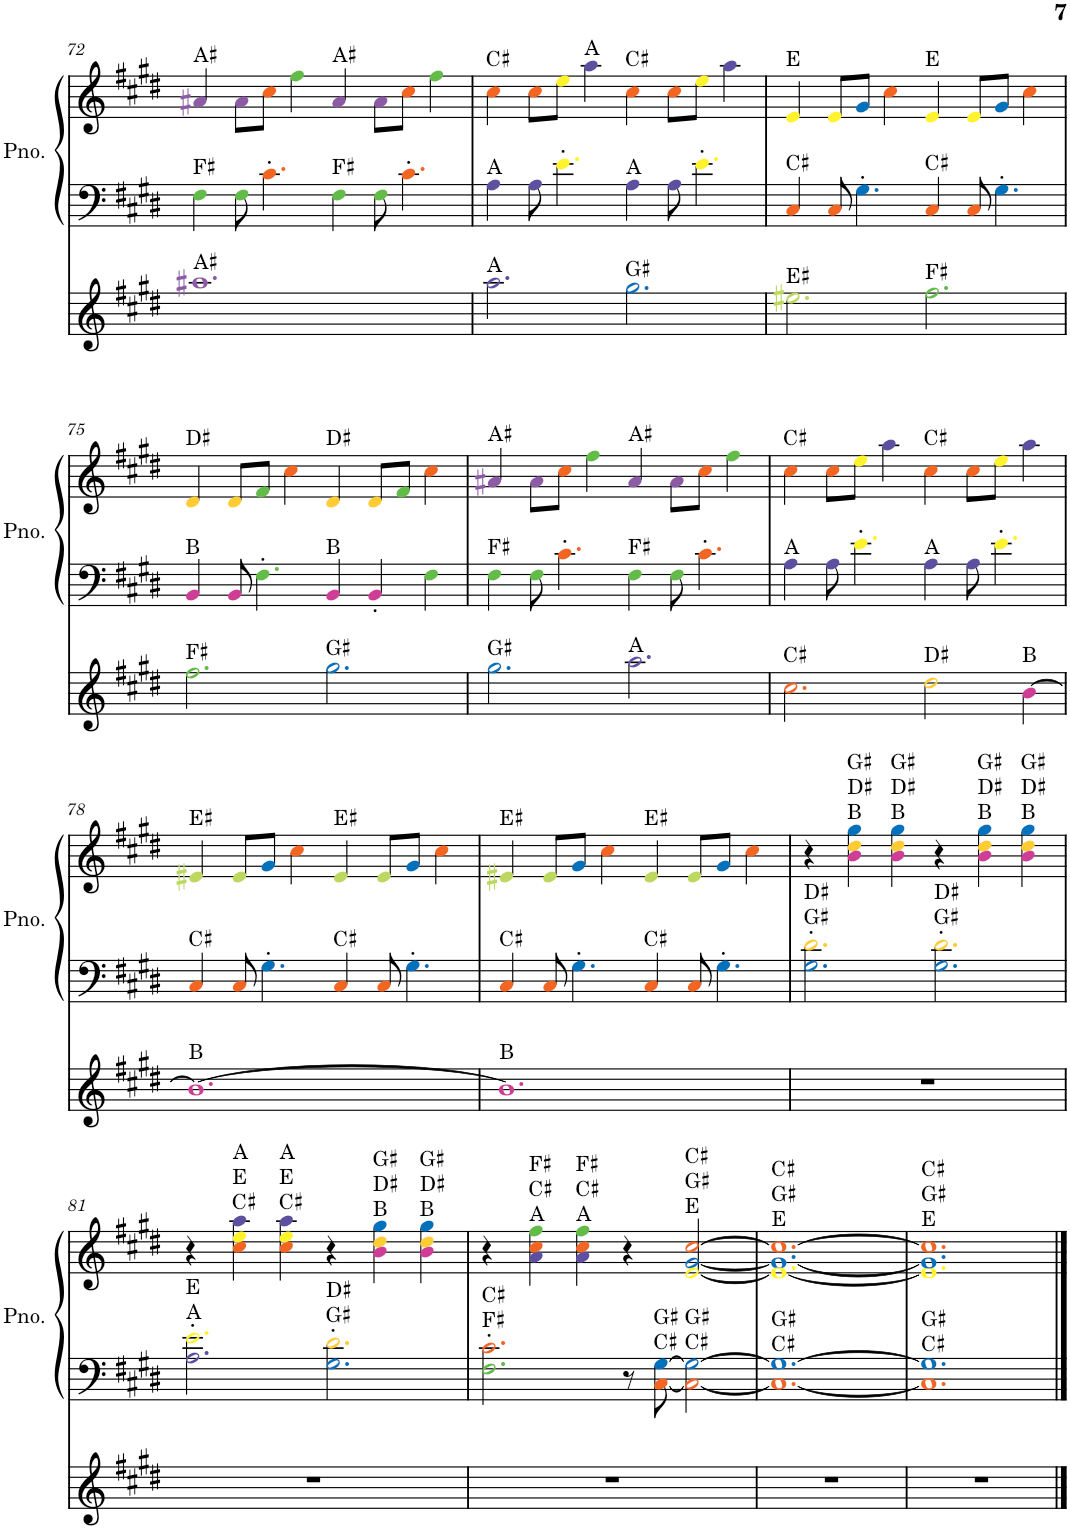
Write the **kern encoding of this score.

**kern	**kern	**kern
*part2	*part1	*part1
*staff3	*staff2	*staff1
*I"Piano, Flute	*I"Piano, Yamaha Grand Piano	*
*I'Pno	*I'Pno.	*
!!LO:PB:g=z
*clefG2	*clefF4	*clefG2
*k[f#c#g#d#]	*k[f#c#g#d#]	*k[f#c#g#d#]
*M6/4	*M6/4	*M6/4
=72	=72	=72
!	!	!LO:TX:a:t=A♯
!	!LO:TX:a:t=F♯	!
!LO:TX:a:t=A♯	!	!
1.aa#Xi	4F#j\	4a#Xi/
.	8F#j\	8a#i\L
.	4.c#'Z\	8cc#Z\J
.	.	4ff#j\
!	!	!LO:TX:a:t=A♯
!	!LO:TX:a:t=F♯	!
.	4F#j\	4a#i/
.	8F#j\	8a#i\L
.	4.c#'Z\	8cc#Z\J
.	.	4ff#j\
=73	=73	=73
!	!	!LO:TX:a:t=C♯
!	!LO:TX:a:t=A	!
!LO:TX:a:t=A	!	!
2.aaV\	4AV\	4cc#Z\
.	8AV\	8cc#Z\L
.	4.e'N\	8eeN\J
!	!	!LO:TX:a:t=A
.	.	4aaV\
!	!	!LO:TX:a:t=C♯
!	!LO:TX:a:t=A	!
!LO:TX:a:t=G♯	!	!
2.gg#l\	4AV\	4cc#Z\
.	8AV\	8cc#Z\L
.	4.e'N\	8eeN\J
.	.	4aaV\
=74	=74	=74
!	!	!LO:TX:a:t=E
!	!LO:TX:a:t=C♯	!
!LO:TX:a:t=E♯	!	!
2.ee#X!\	4C#Z/	4eN/
.	8C#Z/	8eN/L
.	4.G#'l\	8g#l/J
.	.	4cc#Z\
!	!	!LO:TX:a:t=E
!	!LO:TX:a:t=C♯	!
!LO:TX:a:t=F♯	!	!
2.ff#j\	4C#Z/	4eN/
.	8C#Z/	8eN/L
.	4.G#'l\	8g#l/J
.	.	4cc#Z\
!!LO:LB:g=z
=75	=75	=75
!	!	!LO:TX:a:t=D♯
!	!LO:TX:a:t=B	!
!LO:TX:a:t=F♯	!	!
2.ff#j\	4BB+/	4d#|/
.	8BB+/	8d#|/L
.	4.F#'j\	8f#j/J
.	.	4cc#Z\
!	!	!LO:TX:a:t=D♯
!	!LO:TX:a:t=B	!
!LO:TX:a:t=G♯	!	!
2.gg#l\	4BB+/	4d#|/
.	4BB'+/	8d#|/L
.	.	8f#j/J
.	4F#j\	4cc#Z\
=76	=76	=76
!	!	!LO:TX:a:t=A♯
!	!LO:TX:a:t=F♯	!
!LO:TX:a:t=G♯	!	!
2.gg#l\	4F#j\	4a#Xi/
.	8F#j\	8a#i\L
.	4.c#'Z\	8cc#Z\J
.	.	4ff#j\
!	!	!LO:TX:a:t=A♯
!	!LO:TX:a:t=F♯	!
!LO:TX:a:t=A	!	!
2.aaV\	4F#j\	4a#i/
.	8F#j\	8a#i\L
.	4.c#'Z\	8cc#Z\J
.	.	4ff#j\
=77	=77	=77
!	!	!LO:TX:a:t=C♯
!	!LO:TX:a:t=A	!
!LO:TX:a:t=C♯	!	!
2.cc#Z\	4AV\	4cc#Z\
.	8AV\	8cc#Z\L
.	4.e'N\	8eeN\J
.	.	4aaV\
!	!	!LO:TX:a:t=C♯
!	!LO:TX:a:t=A	!
!LO:TX:a:t=D♯	!	!
2dd#|\	4AV\	4cc#Z\
.	8AV\	8cc#Z\L
.	4.e'N\	8eeN\J
!LO:TX:a:t=B	!	!
[4b+\	.	4aaV\
!!LO:LB:g=z
=78	=78	=78
!	!	!LO:TX:a:t=E♯
!	!LO:TX:a:t=C♯	!
!LO:TX:a:t=B	!	!
1.b+_	4C#Z/	4e#X!/
.	8C#Z/	8e#!/L
.	4.G#'l\	8g#l/J
.	.	4cc#Z\
!	!	!LO:TX:a:t=E♯
!	!LO:TX:a:t=C♯	!
.	4C#Z/	4e#!/
.	8C#Z/	8e#!/L
.	4.G#'l\	8g#l/J
.	.	4cc#Z\
=79	=79	=79
!	!	!LO:TX:a:t=E♯
!	!LO:TX:a:t=C♯	!
!LO:TX:a:t=B	!	!
1.b+]	4C#Z/	4e#X!/
.	8C#Z/	8e#!/L
.	4.G#'l\	8g#l/J
.	.	4cc#Z\
!	!	!LO:TX:a:t=E♯
!	!LO:TX:a:t=C♯	!
.	4C#Z/	4e#!/
.	8C#Z/	8e#!/L
.	4.G#'l\	8g#l/J
.	.	4cc#Z\
=80	=80	=80
!	!LO:TX:a:t=D♯	!
!	!LO:TX:a:t=G♯	!
1.r	2.G#l\' 2.d#|\'	4r
!	!	!LO:TX:a:t=G♯
!	!	!LO:TX:a:t=D♯
!	!	!LO:TX:a:t=B
.	.	4b+\ 4dd#|\ 4gg#l\
!	!	!LO:TX:a:t=G♯
!	!	!LO:TX:a:t=D♯
!	!	!LO:TX:a:t=B
.	.	4b+\ 4dd#|\ 4gg#l\
!	!LO:TX:a:t=D♯	!
!	!LO:TX:a:t=G♯	!
.	2.G#l\' 2.d#|\'	4r
!	!	!LO:TX:a:t=G♯
!	!	!LO:TX:a:t=D♯
!	!	!LO:TX:a:t=B
.	.	4b+\ 4dd#|\ 4gg#l\
!	!	!LO:TX:a:t=G♯
!	!	!LO:TX:a:t=D♯
!	!	!LO:TX:a:t=B
.	.	4b+\ 4dd#|\ 4gg#l\
!!LO:LB:g=z
=81	=81	=81
!	!LO:TX:a:t=E	!
!	!LO:TX:a:t=A	!
1.r	2.AV\' 2.eN\'	4r
!	!	!LO:TX:a:t=A
!	!	!LO:TX:a:t=E
!	!	!LO:TX:a:t=C♯
.	.	4cc#Z\ 4eeN\ 4aaV\
!	!	!LO:TX:a:t=A
!	!	!LO:TX:a:t=E
!	!	!LO:TX:a:t=C♯
.	.	4cc#Z\ 4eeN\ 4aaV\
!	!LO:TX:a:t=D♯	!
!	!LO:TX:a:t=G♯	!
.	2.G#l\' 2.d#|\'	4r
!	!	!LO:TX:a:t=G♯
!	!	!LO:TX:a:t=D♯
!	!	!LO:TX:a:t=B
.	.	4b+\ 4dd#|\ 4gg#l\
!	!	!LO:TX:a:t=G♯
!	!	!LO:TX:a:t=D♯
!	!	!LO:TX:a:t=B
.	.	4b+\ 4dd#|\ 4gg#l\
=82	=82	=82
!	!LO:TX:a:t=C♯	!
!	!LO:TX:a:t=F♯	!
1.r	2.F#j\' 2.c#Z\'	4r
!	!	!LO:TX:a:t=F♯
!	!	!LO:TX:a:t=C♯
!	!	!LO:TX:a:t=A
.	.	4aV\ 4cc#Z\ 4ff#j\
!	!	!LO:TX:a:t=F♯
!	!	!LO:TX:a:t=C♯
!	!	!LO:TX:a:t=A
.	.	4aV\ 4cc#Z\ 4ff#j\
.	8r	4r
!	!LO:TX:a:t=G♯	!
!	!LO:TX:a:t=C♯	!
.	[8C#Z\ [8G#l\	.
!	!	!LO:TX:a:t=C♯
!	!	!LO:TX:a:t=G♯
!	!	!LO:TX:a:t=E
!	!LO:TX:a:t=G♯	!
!	!LO:TX:a:t=C♯	!
.	2C#Z\_ 2G#l\_	[2eN/ [2g#l/ [2cc#Z/
=83	=83	=83
!	!	!LO:TX:a:t=C♯
!	!	!LO:TX:a:t=G♯
!	!	!LO:TX:a:t=E
!	!LO:TX:a:t=G♯	!
!	!LO:TX:a:t=C♯	!
1.r	1.C#Z_ 1.G#l_	1.eN_ 1.g#l_ 1.cc#Z_
=84	=84	=84
!	!	!LO:TX:a:t=C♯
!	!	!LO:TX:a:t=G♯
!	!	!LO:TX:a:t=E
!	!LO:TX:a:t=G♯	!
!	!LO:TX:a:t=C♯	!
1.r	1.C#Z] 1.G#l]	1.eN] 1.g#l] 1.cc#Z]
==	==	==
*-	*-	*-
